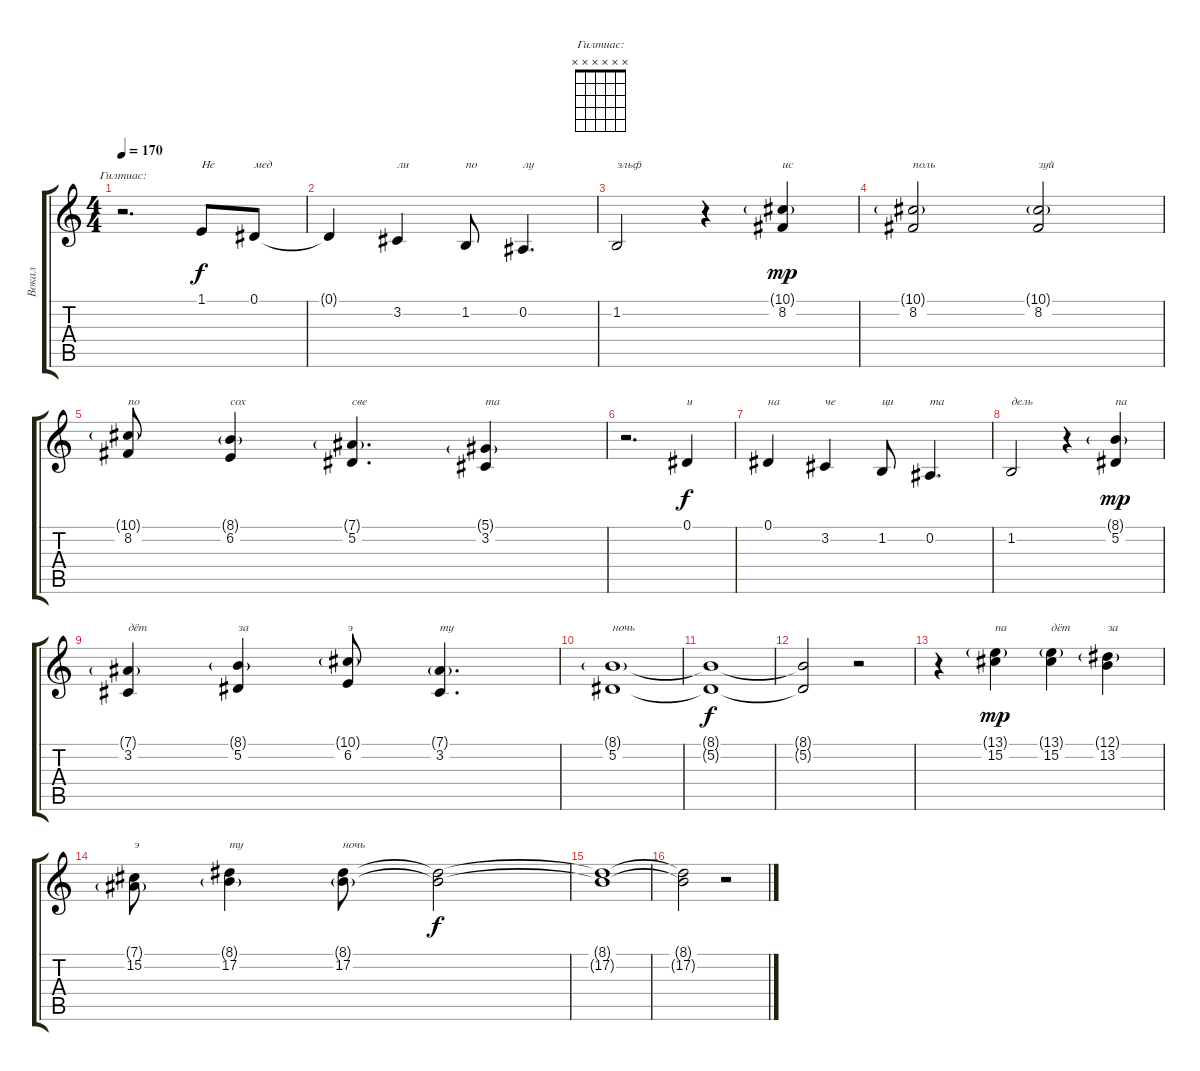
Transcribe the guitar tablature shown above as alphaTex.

\track ("Вокал" "Вокал") {instrument altosax}
\staff {score tabs}
\tuning (Eb4 Bb3 Gb3 Db3 Ab2 Eb2) {hide}
\chord ("Гилтиас:" x x x x x x)
\ts (4 4)
\tempo 170
\clef g2
\ks c
r.2{d ch "Гилтиас:" dy f instrument violin} 1.1.8{txt "Не"} 0.1.8{txt "мед"} |
0.1{t}.4 3.2.4{txt "ли"} 1.2.8{txt "по"} 0.2.4{d txt "лу"} |
1.2.2{txt "эльф"} r.4 (10.1{g} 8.2).4{txt "ис" dy mp} |
(10.1{g} 8.2).2{txt "поль"} (10.1{g} 8.2).2{txt "зуй"} |
(10.1{g} 8.2).8{txt "по"} (8.1{g} 6.2).4{txt "сох"} (7.1{g} 5.2).4{d txt "све"} (5.1{g} 3.2).4{txt "та"} |
r.2{d} 0.1.4{txt "и" dy f} |
0.1.4{txt "на"} 3.2.4{txt "че"} 1.2.8{txt "ци"} 0.2.4{d txt "та"} |
1.2.2{txt "дель"} r.4 (8.1{g} 5.2).4{txt "па" dy mp} |
(7.1{g} 3.2).4{txt "дёт"} (8.1{g} 5.2).4{txt "за"} (10.1{g} 6.2).8{txt "э"} (7.1{g} 3.2).4{d txt "ту"} |
(8.1{g} 5.2).1{txt "ночь"} |
(8.1{t} 5.2{t}).1{dy f} |
(8.1{t} 5.2{t}).2 r.2 |
r.4 (13.1{g} 15.2).4{txt "па" dy mp} (13.1{g} 15.2).4{txt "дёт"} (12.1{g} 13.2).4{txt "за"} |
(7.1{g} 15.2).8{txt "э"} (8.1{g} 17.2).4{txt "ту"} (8.1{g} 17.2).8{txt "ночь"} (8.1{t} 17.2{t}).2{dy f} |
(8.1{t} 17.2{t}).1 |
(8.1{t} 17.2{t}).2 r.2
